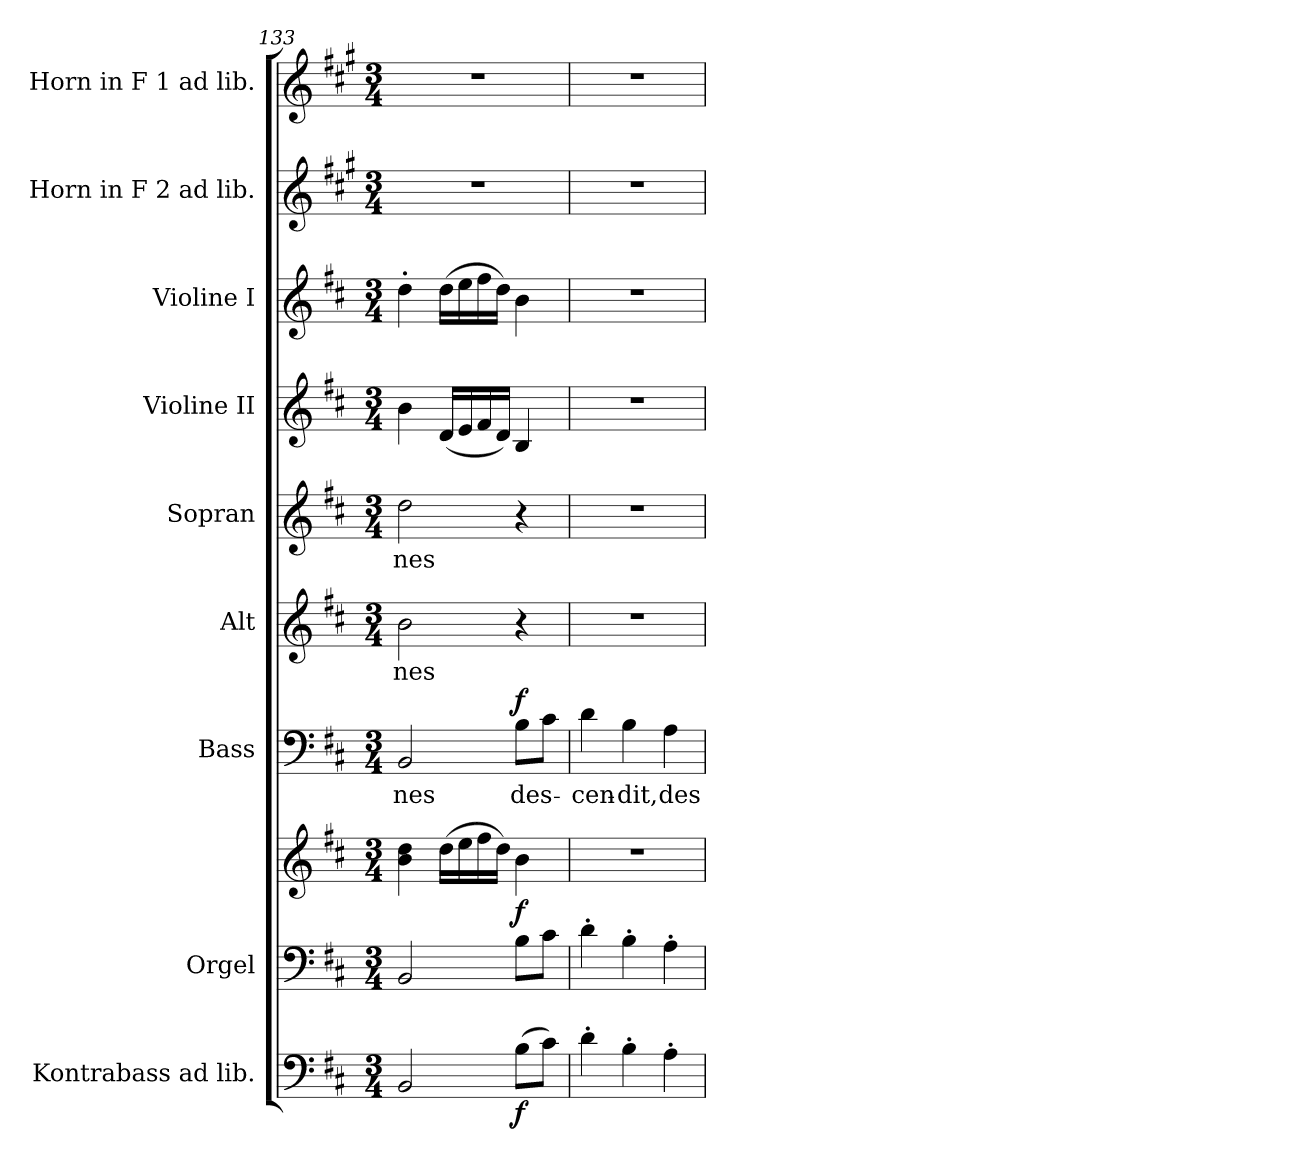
**kern	**dynam	**kern	**kern	**dynam	**kern	**text	**dynam	**kern	**text	**kern	**text	**kern	**kern	**kern	**kern
*part9	*part9	*part8	*part8	*part8	*part7	*part7	*part7	*part6	*part6	*part5	*part5	*part4	*part3	*part2	*part1
*staff10	*staff10	*staff9	*staff8	*staff8/9	*staff7	*staff7	*staff7	*staff6	*staff6	*staff5	*staff5	*staff4	*staff3	*staff2	*staff1
*I"Kontrabass ad lib.	*	*I"Orgel	*	*	*I"Bass	*	*	*I"Alt	*	*I"Sopran	*	*I"Violine II	*I"Violine I	*I"Horn in F 2 ad lib.	*I"Horn in F 1 ad lib.
*I'Kb.	*	*I'Org.	*	*	*I'B.	*	*	*I'A.	*	*I'S.	*	*I'Vl. II	*I'Vl. I	*	*
!!LO:PB:g=z
*clefF4	*	*clefF4	*clefG2	*	*clefF4	*	*	*clefG2	*	*clefG2	*	*clefG2	*clefG2	*clefG2	*clefG2
*ITrd7c12	*	*	*	*	*	*	*	*	*	*	*	*	*	*ITrd4c7	*ITrd4c7
*k[f#c#]	*	*k[f#c#]	*k[f#c#]	*	*k[f#c#]	*	*	*k[f#c#]	*	*k[f#c#]	*	*k[f#c#]	*k[f#c#]	*k[f#c#]	*k[f#c#]
*D:	*	*D:	*D:	*	*D:	*	*	*D:	*	*D:	*	*D:	*D:	*D:	*D:
*M3/4	*	*M3/4	*M3/4	*	*M3/4	*	*	*M3/4	*	*M3/4	*	*M3/4	*M3/4	*M3/4	*M3/4
=133	=133	=133	=133	=133	=133	=133	=133	=133	=133	=133	=133	=133	=133	=133	=133
!	!	!	!	!	!	!LO:LY:b	!	!	!LO:LY:b	!	!LO:LY:b	!	!	!	!
2BBB/	.	2BB/	4b\ 4dd\	.	2BB/	-nes	.	2b\	-nes	2dd\	-nes	4b\	4dd'>\	2.r	2.r
.	.	.	(>16dd\LL	.	.	.	.	.	.	.	.	(<16d/LL	(>16dd\LL	.	.
.	.	.	16ee\	.	.	.	.	.	.	.	.	16e/	16ee\	.	.
.	.	.	16ff#\	.	.	.	.	.	.	.	.	16f#/	16ff#\	.	.
.	.	.	16dd\JJ)	.	.	.	.	.	.	.	.	16d/JJ)	16dd\JJ)	.	.
!	!LO:DY:b	!	!	!LO:DY:b	!	!LO:LY:b	!LO:DY:a	!	!	!	!	!	!	!	!
(>8BB\L	f	8B\L	4b\	f	8B\L	des-	f	4r	.	4r	.	4B/	4b\	.	.
8C#\J)	.	8c#\J	.	.	8c#\J	.	.	.	.	.	.	.	.	.	.
=134	=134	=134	=134	=134	=134	=134	=134	=134	=134	=134	=134	=134	=134	=134	=134
!	!	!	!	!	!	!LO:LY:b	!	!	!	!	!	!	!	!	!
4D'>\	.	4d'>\	2.r	.	4d\	-cen-	.	2.r	.	2.r	.	2.r	2.r	2.r	2.r
!	!	!	!	!	!	!LO:LY:b	!	!	!	!	!	!	!	!	!
4BB'>\	.	4B'>\	.	.	4B\	-dit,	.	.	.	.	.	.	.	.	.
!	!	!	!	!	!	!LO:LY:b	!	!	!	!	!	!	!	!	!
4AA'>\	.	4A'>\	.	.	4A\	des-	.	.	.	.	.	.	.	.	.
=	=	=	=	=	=	=	=	=	=	=	=	=	=	=	=
*-	*-	*-	*-	*-	*-	*-	*-	*-	*-	*-	*-	*-	*-	*-	*-
